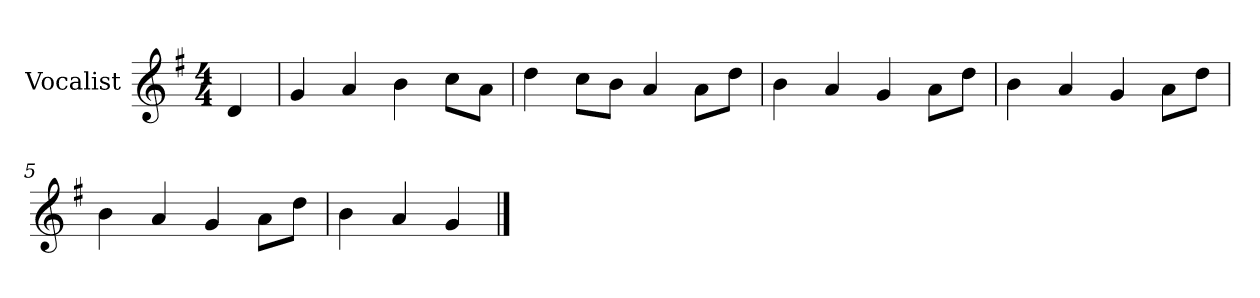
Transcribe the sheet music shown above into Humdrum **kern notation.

**kern
*part1
*staff1
*I"Vocalist
*k[f#]
*G:
*M4/4
=
4d
=1
4g
4a
4b
8ccL
8aJ
=2
4dd
8ccL
8bJ
4a
8aL
8ddJ
=3
4b
4a
4g
8aL
8ddJ
=4
4b
4a
4g
8aL
8ddJ
=5
4b
4a
4g
8aL
8ddJ
=6
4b
4a
4g
==
*-
